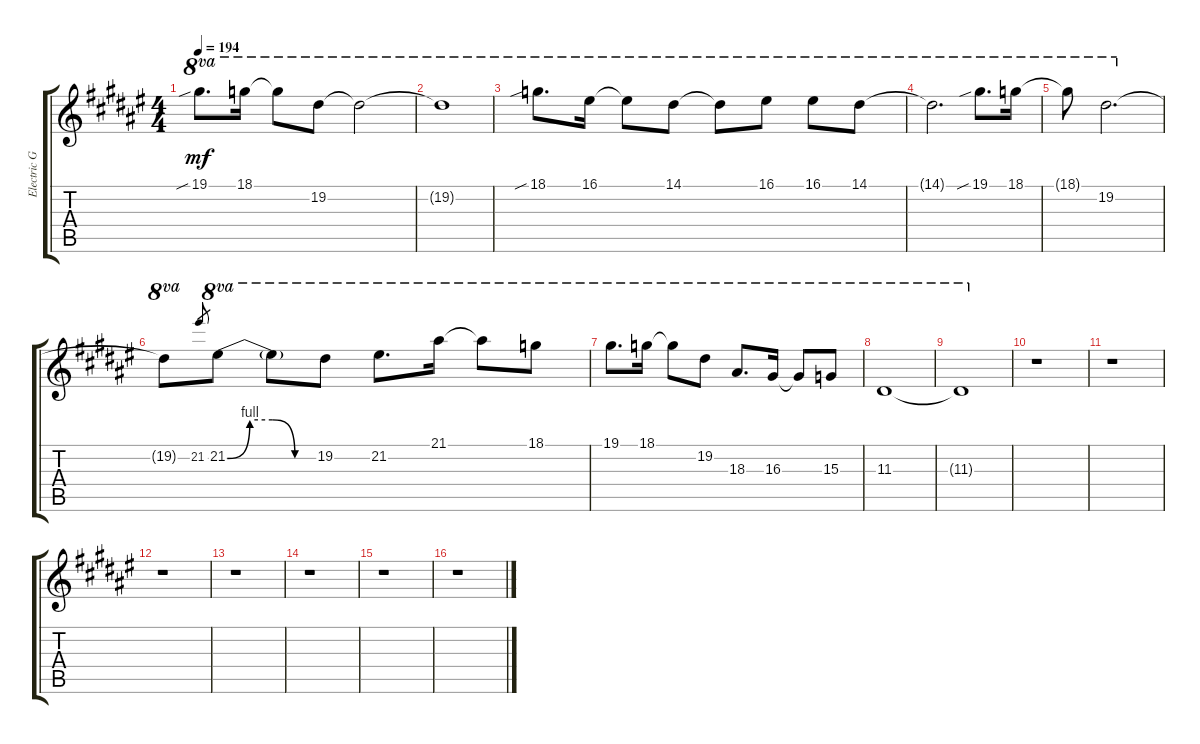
\track ("Electric Guitar I <麗>" "Electric G") {instrument distortionguitar}
\staff {score tabs}
\tuning (Db4 Ab3 E3 B2 Gb2 B1) {hide}
\ts (4 4)
\tempo 194
\clef g2
\ks f#
19.1{sib}.8{d ot 8va dy mf} 18.1.16{ot 8va} 18.1{t}.8{ot 8va} 19.2.8{ot 8va} 19.2{t}.2{ot 8va} |
19.2{t}.1{ot 8va} |
18.1{sib}.8{d ot 8va} 16.1.16{ot 8va} 16.1{t}.8{ot 8va} 14.1.8{ot 8va} 14.1{t}.8{ot 8va} 16.1.8{ot 8va} 16.1.8{ot 8va} 14.1.8{ot 8va} |
14.1{t}.2{d ot 8va} 19.1{sib}.8{d ot 8va} 18.1.16{ot 8va} |
18.1{t}.8{ot 8va} 19.2.2{d ot 8va} |
19.2{t}.8{ot 8va} 21.2.8{gr} 21.2{be (custom 0 0 15 4 30 4 45 0 60 0)}.8{ot 8va} 21.2{t}.8{ot 8va} 19.2.8{ot 8va} 21.2.8{d ot 8va} 21.1.16{ot 8va} 21.1{t}.8{ot 8va} 18.1.8{ot 8va} |
19.1.8{d ot 8va} 18.1.16{ot 8va} 18.1{t}.8{ot 8va} 19.2.8{ot 8va} 18.3.8{d ot 8va} 16.3.16{ot 8va} 16.3{t}.8{ot 8va} 15.3.8{ot 8va} |
11.3.1{ot 8va} |
11.3{t}.1{ot 8va} |
r.1 |
r.1 |
r.1 |
r.1 |
r.1 |
r.1 |
\section ("" "")
r.1
